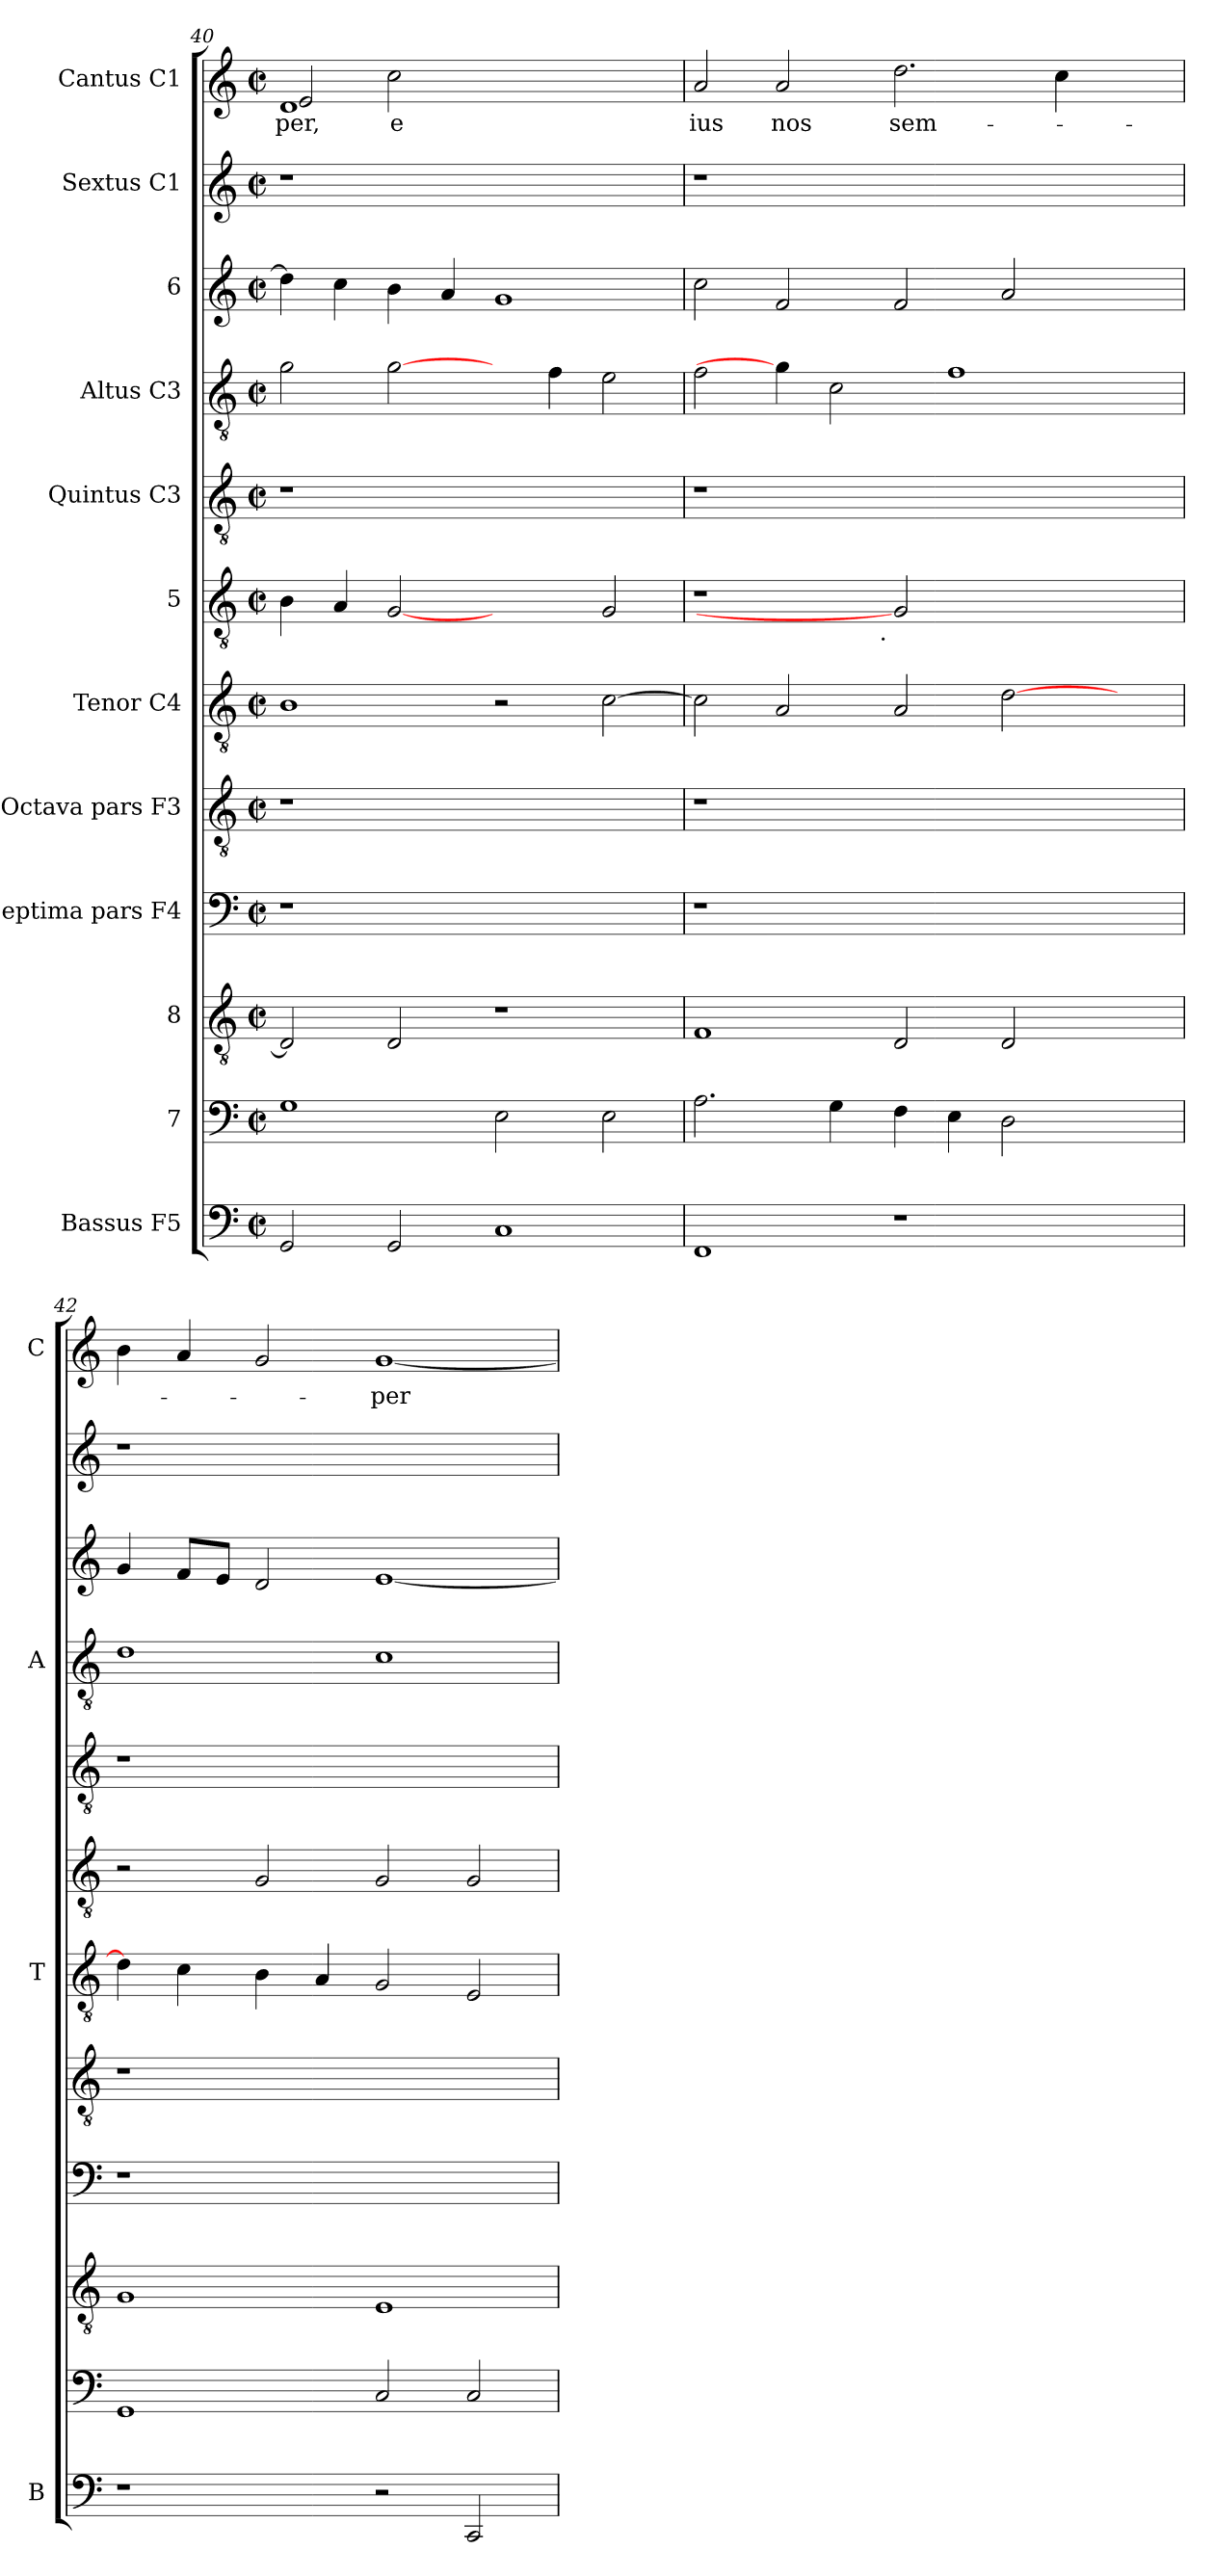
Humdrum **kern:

**kern	**kern	**kern	**kern	**kern	**kern	**kern	**kern	**kern	**kern	**kern	**kern	**text
*part12	*part11	*part10	*part9	*part8	*part7	*part6	*part5	*part4	*part3	*part2	*part1	*part1
*staff12	*staff11	*staff10	*staff9	*staff8	*staff7	*staff6	*staff5	*staff4	*staff3	*staff2	*staff1	*staff1
*I"Bassus F5	*I"7	*I"8	*I"Septima pars F4	*I"Octava pars F3	*I"Tenor C4	*I"5	*I"Quintus C3	*I"Altus C3	*I"6	*I"Sextus C1	*I"Cantus C1	*
*I'B	*	*	*	*	*I'T	*	*	*I'A	*	*	*I'C	*
*clefF4	*clefF4	*clefGv2	*clefF4	*clefGv2	*clefGv2	*clefGv2	*clefGv2	*clefGv2	*clefG2	*clefG2	*clefG2	*
*ITrd7c12	*	*	*	*	*	*	*	*	*	*	*	*
*k[]	*k[]	*k[]	*k[]	*k[]	*k[]	*k[]	*k[]	*k[]	*k[]	*k[]	*k[]	*
*C:	*C:	*C:	*C:	*C:	*C:	*C:	*C:	*C:	*C:	*C:	*C:	*
*M2/2	*M2/2	*M2/2	*M2/2	*M2/2	*M2/2	*M2/2	*M2/2	*M2/2	*M2/2	*M2/2	*M2/2	*
*met(c|)	*met(c|)	*met(c|)	*met(c|)	*met(c|)	*met(c|)	*met(c|)	*met(c|)	*met(c|)	*met(c|)	*met(c|)	*met(c|)	*
=40	=40	=40	=40	=40	=40	=40	=40	=40	=40	=40	=40	=40
*	*	*	*	*	*	*	*	*	*	*	*^	*
!	!	!	!	!	!	!	!	!	!	!	!	!	!LO:LY:b
2GGG/	1G	2D/]	1r	1r	1B	4B\	1r	2g\	4dd\]	1r	1d	2e/	-per,
.	.	.	.	.	.	4A/	.	.	4cc\	.	.	.	.
!	!	!	!	!	!	!	!	!	!	!	!	!	!LO:LY:b
2GGG/	.	2D/	.	.	.	[2G	.	[2g\	4b\	.	.	2cc\	e-
.	.	.	.	.	.	.	.	.	4a/	.	.	.	.
1CC	2E\	1r	1ryy	1ryy	2r	2ryy	1ryy	4ryy	1g	1ryy	1ryy	1ryy	.
.	.	.	.	.	.	.	.	4f\	.	.	.	.	.
.	2E\	.	.	.	[>2c\	2G/	.	2e\	.	.	.	.	.
*	*	*	*	*	*	*	*	*	*	*	*v	*v	*
=41	=41	=41	=41	=41	=41	=41	=41	=41	=41	=41	=41	=41
!	!	!	!	!	!	!	!	!	!	!	!	!LO:LY:b
*	*	*	*	*	*	*^	*	*	*	*	*	*
1FFF	2.A\	1F	1r	1r	2c\]	1r	2ryy	1r	2f\	2cc\	1r	2a/	-ius
!	!	!	!	!	!	!	!	!	!	!	!	!	!LO:LY:b
.	.	.	.	.	2A/	.	4...ryy	.	4g\]	2f/	.	2a/	nos
.	4G\	.	.	.	.	.	.	.	2c\	.	.	.	.
!	!	!	!	!	!	!	!LO:TX:b:t=.	!	!	!	!	!	!
.	.	.	.	.	.	.	1ryy	.	.	.	.	.	.
!	!	!	!	!	!	!	!	!	!	!	!	!	!LO:LY:b
1r	4F\	2D/	1ryy	1ryy	2A/	2G]	.	1ryy	.	2f/	1ryy	2.dd\	sem-
.	4E\	.	.	.	.	.	.	.	1f	.	.	.	.
.	2D\	2D/	.	.	[>2d\	2.ryy	.	.	.	2a/	.	.	.
.	.	.	.	.	.	.	.	.	.	.	.	4cc\	.
.	.	.	.	.	.	.	4ryy	.	.	.	.	.	.
4ryy	4ryy	4ryy	4ryy	4ryy	4ryy	.	.	4ryy	.	4ryy	4ryy	4ryy	.
.	.	.	.	.	.	.	32ryy	.	.	.	.	.	.
*	*	*	*	*	*	*v	*v	*	*	*	*	*	*
=42	=42	=42	=42	=42	=42	=42	=42	=42	=42	=42	=42	=42
1r	1GG	1G	1r	1r	4d\]	2r	1r	1d	4g/	1r	4b\	.
.	.	.	.	.	4c\	.	.	.	8f/L	.	4a/	.
.	.	.	.	.	.	.	.	.	8e/J	.	.	.
.	.	.	.	.	4B\	2G/	.	.	2d/	.	2g/	.
.	.	.	.	.	4A/	.	.	.	.	.	.	.
!	!	!	!	!	!	!	!	!	!	!	!	!LO:LY:b
2r	2C/	1E	1ryy	1ryy	2G/	2G/	1ryy	1c	[<1e	1ryy	[<1g	-per
2CCC/	2C/	.	.	.	2E/	2G/	.	.	.	.	.	.
=	=	=	=	=	=	=	=	=	=	=	=	=
*-	*-	*-	*-	*-	*-	*-	*-	*-	*-	*-	*-	*-
